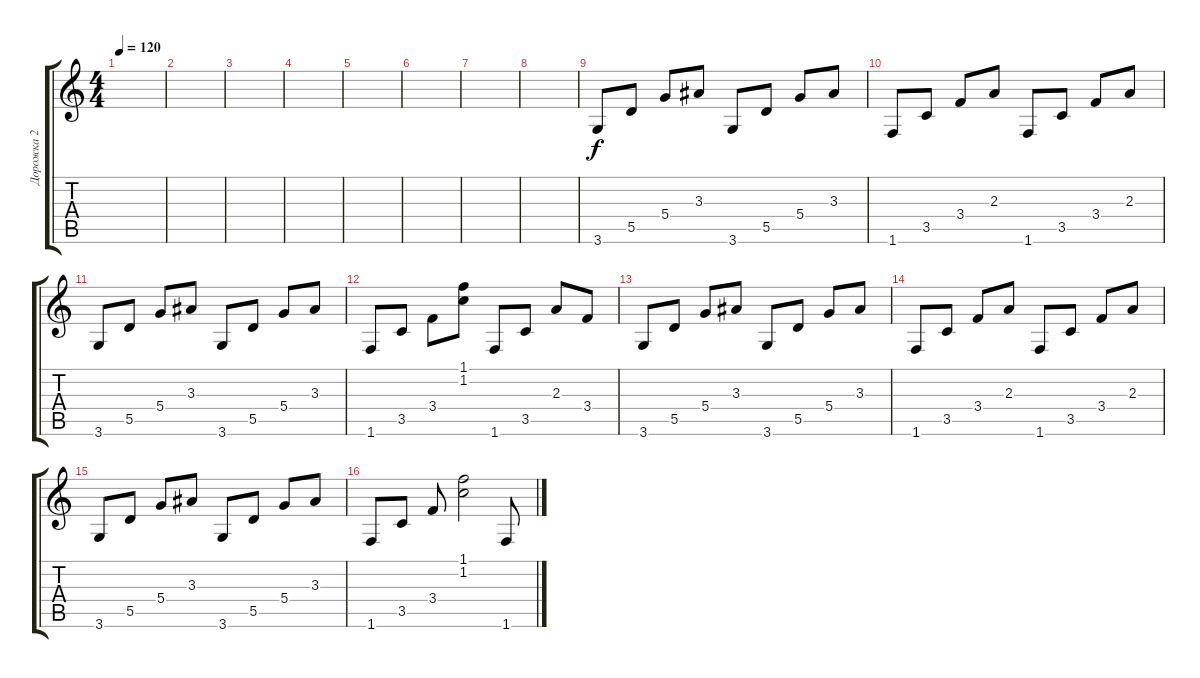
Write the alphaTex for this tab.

\track ("Дорожка 2" "Дорожка 2") {instrument distortionguitar}
\staff {score tabs}
\tuning (E4 B3 G3 D3 A2 E2) {hide}
\ts (4 4)
\tempo 120
\clef g2
\ks c
|
|
|
|
|
|
|
|
3.6.8 5.5.8 5.4.8 3.3.8 3.6.8 5.5.8 5.4.8 3.3.8 |
1.6.8 3.5.8 3.4.8 2.3.8 1.6.8 3.5.8 3.4.8 2.3.8 |
3.6.8 5.5.8 5.4.8 3.3.8 3.6.8 5.5.8 5.4.8 3.3.8 |
1.6.8 3.5.8 3.4.8 (1.1 1.2).8 1.6.8 3.5.8 2.3.8 3.4.8 |
3.6.8 5.5.8 5.4.8 3.3.8 3.6.8 5.5.8 5.4.8 3.3.8 |
1.6.8 3.5.8 3.4.8 2.3.8 1.6.8 3.5.8 3.4.8 2.3.8 |
3.6.8 5.5.8 5.4.8 3.3.8 3.6.8 5.5.8 5.4.8 3.3.8 |
1.6.8 3.5.8 3.4.8 (1.1 1.2).2 1.6.8
